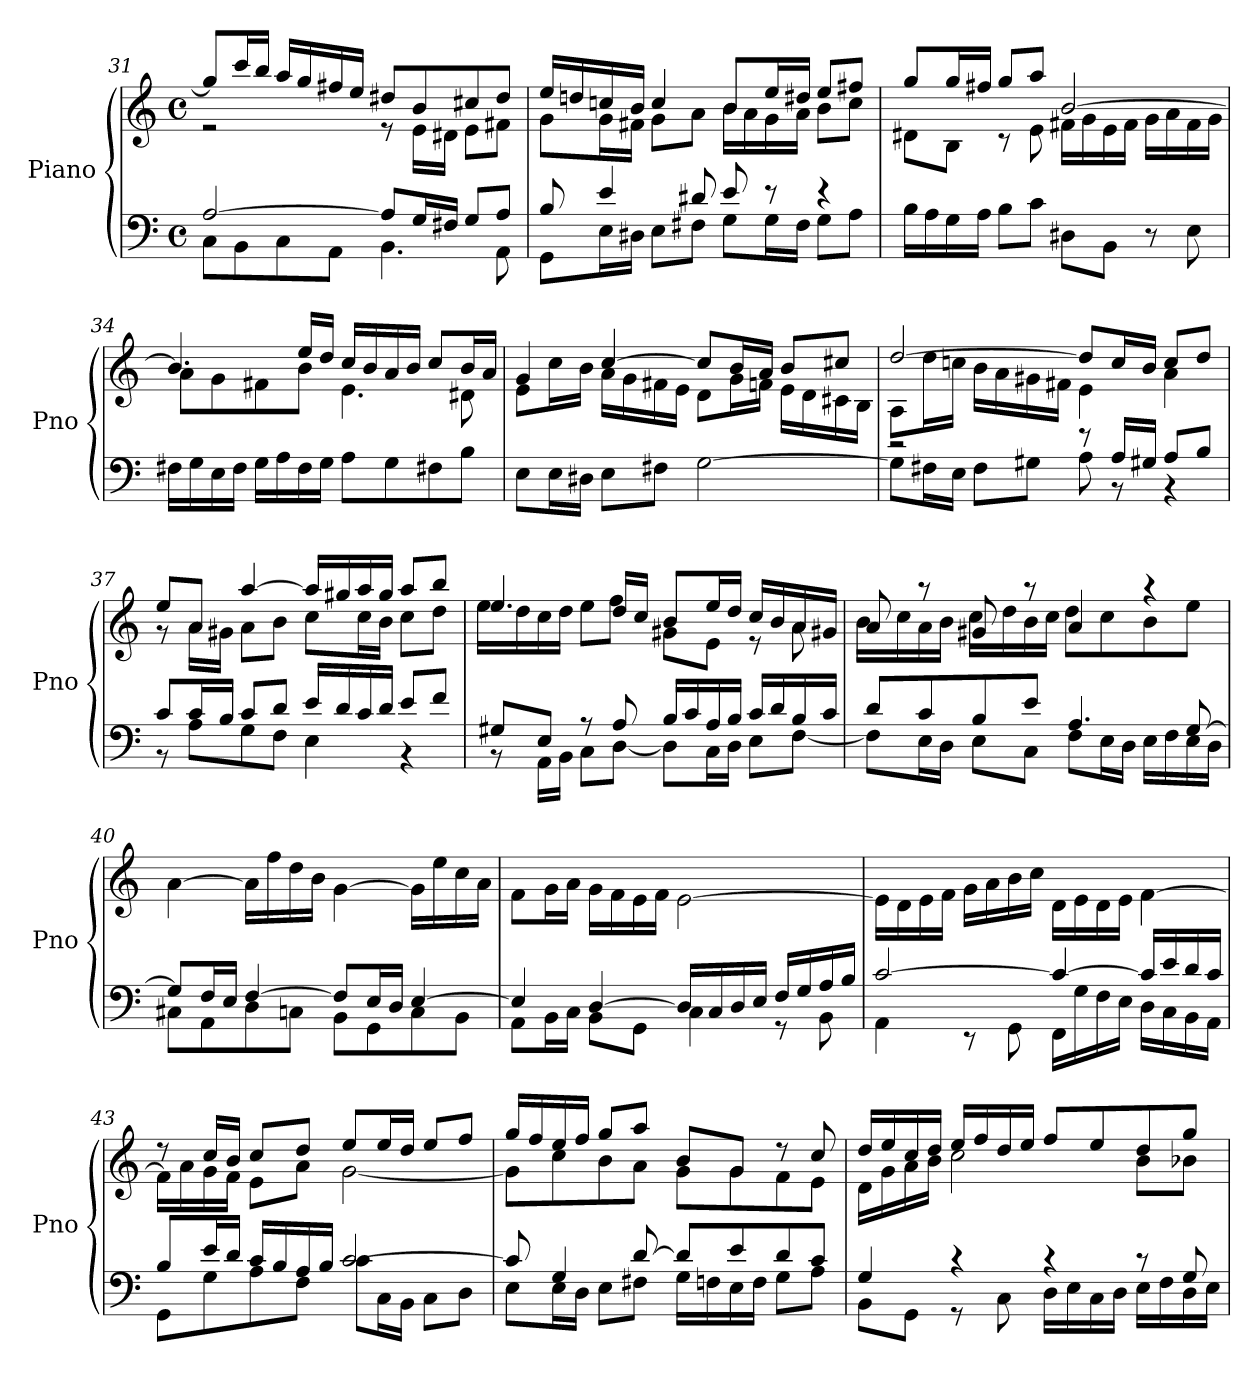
**kern	**kern
*part1	*part1
*staff2	*staff1
*I"Piano	*
*I'Pno	*
*clefF4	*clefG2
*k[]	*k[]
*C:	*C:
*M4/4	*M4/4
*met(c)	*met(c)
=31	=31
*^	*^
[2A/	8C\L	8gg/L]	2re
.	8BB\	16ccc/L	.
.	.	16bb/JJ	.
.	8C\	16aa/LL	.
.	.	16gg/	.
.	8AA\J	16ff#X/	.
.	.	16ee/JJ	.
8A/L]	4.BB\	8dd#X/L	8re
16G/L	.	8b/	16e\LL
16F#X/JJ	.	.	16d#X\JJ
8G/L	.	8cc#X/	8e\L
8A/J	8AA\	8dd#/J	8f#X\J
!!LO:PB:g=z	!!
=32	=32	=32	=32
8B/	8GG\L	16ee/LL	8g\L
.	.	16ddn/	.
4e/	16E\L	16ccn/	16g\L
.	16D#X\JJ	16b/JJ	16f#X\JJ
.	8E\L	4cc/	8g\L
8d#X/	8F#X\J	.	8a\J
8e/	8G\L	8b/L	16b\LL
.	.	.	16a\
8re	16G\L	16ee/L	16g\
.	16F#\JJ	16dd#X/JJ	16a\JJ
4re	8G\L	8ee/L	8b\L
.	8A\J	8ff#X/J	8cc\J
*v	*v	*	*
=33	=33	=33
16B\LL	8gg/L	8d#X\L
16A\	.	.
16G\	16gg/L	8B\J
16A\JJ	16ff#X/JJ	.
8B\L	8gg/L	8rc
8c\J	8aa/J	8e\
8D#X\L	[2b/	16f#X\LL
.	.	16g\
8BB\J	.	16e\
.	.	16f#\JJ
8r	.	16g\LL
.	.	16a\
8E\	.	16f#\
.	.	16g\JJ
=34	=34	=34
16F#X\LL	4.b/]	8a\L
16G\	.	.
16E\	.	8g\
16F#\JJ	.	.
16G\LL	.	8f#X\
16A\	.	.
16F#\	16ee/LL	8b\J
16G\JJ	16dd/JJ	.
8A\L	16cc/LL	4.e\
.	16b/	.
8G\	16a/	.
.	16b/JJ	.
8F#X\	8cc/L	.
8B\J	16b/L	8d#X\
.	16a/JJ	.
!!LO:LB:g=z	!!
=35	=35	=35
8E\L	4g/	8e\L
16E\L	.	16cc\L
16D#X\JJ	.	16b\JJ
8E\L	[4cc/	16a\LL
.	.	16g\
8F#X\J	.	16f#X\
.	.	16e\JJ
[2G\	8cc/L]	8d\L
.	16b/L	16g\L
.	16a/JJ	16fn\JJ
.	8b/L	16e\LL
.	.	16d\
.	8cc#X/J	16c#X\
.	.	16B\JJ
=36	=36	=36
*^	*	*
8G\L]	2rc	[2dd/	8A\L
16F#X\L	.	.	16dd\L
16E\JJ	.	.	16ccn\JJ
8F#\L	.	.	16b\LL
.	.	.	16a\
8G#X\J	.	.	16g#X\
.	.	.	16f#X\JJ
8A\	8re	8dd/L]	4e\
16A/LL	8rBB	16cc/L	.
16G#X/JJ	.	16b/JJ	.
8A/L	4rBB	8cc/L	4a\
8B/J	.	8dd/J	.
=37	=37	=37	=37
8c/L	8rBB	8ee/L	8rg
16c/L	8A\L	8a/J	16a\LL
16B/JJ	.	.	16g#X\JJ
8c/L	8G\	[4aa/	8a\L
8d/J	8F\J	.	8b\J
16e/LL	4E\	16aa/LL]	8cc\L
16d/	.	16gg#X/	.
16c/	.	16aa/	16cc\L
16d/JJ	.	16gg#/JJ	16b\JJ
8e/L	4rBB	8aa/L	8cc\L
8f/J	.	8bb/J	8dd\J
!!LO:LB:g=z	!!
=38	=38	=38	=38
8G#X/L	8rBB	4.ee/	16ee\LL
.	.	.	16dd\
8E/J	16AA\LL	.	16cc\
.	16BB\JJ	.	16dd\JJ
8rA	8C\L	.	8ee\L
8A/	[8D\J	16dd/LL	8ff\J
.	.	16cc/JJ	.
16B/LL	8D\L]	8b/L	8g#X\L
16c/	.	.	.
16A/	16C\L	16ee/L	8e\J
16B/JJ	16D\JJ	16dd/JJ	.
16c/LL	8E\L	16cc/LL	8re
16d/	.	16b/	.
16B/	[8F\J	16a/	8a\
16c/JJ	.	16g#X/JJ	.
=39	=39	=39	=39
8d/L	8F\L]	8a/	16b\LL
.	.	.	16cc\
8c/	16E\L	8raa	16a\
.	16D\JJ	.	16b\JJ
8B/	8E\L	8g#X/	16cc\LL
.	.	.	16dd\
8e/J	8C\J	8raa	16b\
.	.	.	16cc\JJ
4.A/	8F\L	4a/	8dd\L
.	16E\L	.	8cc\
.	16D\JJ	.	.
.	16E\LL	4raa	8b\
.	16F\	.	.
[8G/	16E\	.	8ee\J
.	16D\JJ	.	.
*	*	*v	*v
=40	=40	=40
8G/L]	8C#X\L	[4a\
16F/L	8AA\	.
16E/JJ	.	.
[4F/	8D\	16a\LL]
.	.	16ff\
.	8Cn\J	16dd\
.	.	16b\JJ
8F/L]	8BB\L	[4g\
16E/L	8GG\	.
16D/JJ	.	.
[4E/	8C\	16g\LL]
.	.	16ee\
.	8BB\J	16cc\
.	.	16a\JJ
!!LO:LB:g=z
=41	=41	=41
4E/]	8AA\L	8f\L
.	16BB\L	16g\L
.	16C\JJ	16a\JJ
[4D/	8BB\L	16g\LL
.	.	16f\
.	8GG\J	16e\
.	.	16f\JJ
16D/LL]	4C\	[2e\
16C/	.	.
16D/	.	.
16E/JJ	.	.
16F/LL	8rGG	.
16G/	.	.
16A/	8BB\	.
16B/JJ	.	.
=42	=42	=42
[2c/	4AA\	16e\LL]
.	.	16d\
.	.	16e\
.	.	16f\JJ
.	8r	16g\LL
.	.	16a\
.	8GG\	16b\
.	.	16cc\JJ
4c/_	16FF\LL	16d\LL
.	16G\	16e\
.	16F\	16d\
.	16E\JJ	16e\JJ
16c/LL]	16D\LL	[4f\
16e/	16C\	.
16d/	16BB\	.
16c/JJ	16AA\JJ	.
=43	=43	=43
*	*	*^
8B/L	8GG\L	16f\LL]	8rdd
.	.	16a\	.
16e/L	8G\	16g\	16cc/LL
16d/JJ	.	16f\JJ	16b/JJ
16c/LL	8A\	8cc/L	8e\L
16B/	.	.	.
16A/	8F\J	8dd/J	8a\J
16B/JJ	.	.	.
[2c/	8c\L	8ee/L	[2g\
.	16C\L	16ee/L	.
.	16BB\JJ	16dd/JJ	.
.	8C\L	8ee/L	.
.	8D\J	8ff/J	.
!!LO:LB:g=z	!!
=44	=44	=44	=44
8c/]	8E\L	16gg/LL	8g\L]
.	.	16ff/	.
4G/	16E\L	16ee/	8cc\
.	16D\JJ	16ff/JJ	.
.	8E\L	8gg/L	8b\
[8d/	8F#X\J	8aa/J	8a\J
8d/L]	16G\LL	8b/L	8g\L
.	16Fn\	.	.
8e/	16E\	8g/J	8g\
.	16F\JJ	.	.
8d/	8G\L	8rdd	8f\
8c/J	8A\J	8cc/	8e\J
=45	=45	=45	=45
4G/	8BB\L	16dd/LL	16d\LL
.	.	16ee/	16g\
.	8GG\J	16cc/	16a\
.	.	16dd/JJ	16b\JJ
4rc	8rGG	16ee/LL	2cc\
.	.	16ff/	.
.	8C\	16dd/	.
.	.	16ee/JJ	.
4rc	16D\LL	8ff/L	.
.	16E\	.	.
.	16C\	8ee/	.
.	16D\JJ	.	.
8rc	16E\LL	8dd/	8b\L
.	16F\	.	.
8G/	16D\	8gg/J	8b-X\J
.	16E\JJ	.	.
*v	*v	*	*
*	*v	*v
=	=
*-	*-
